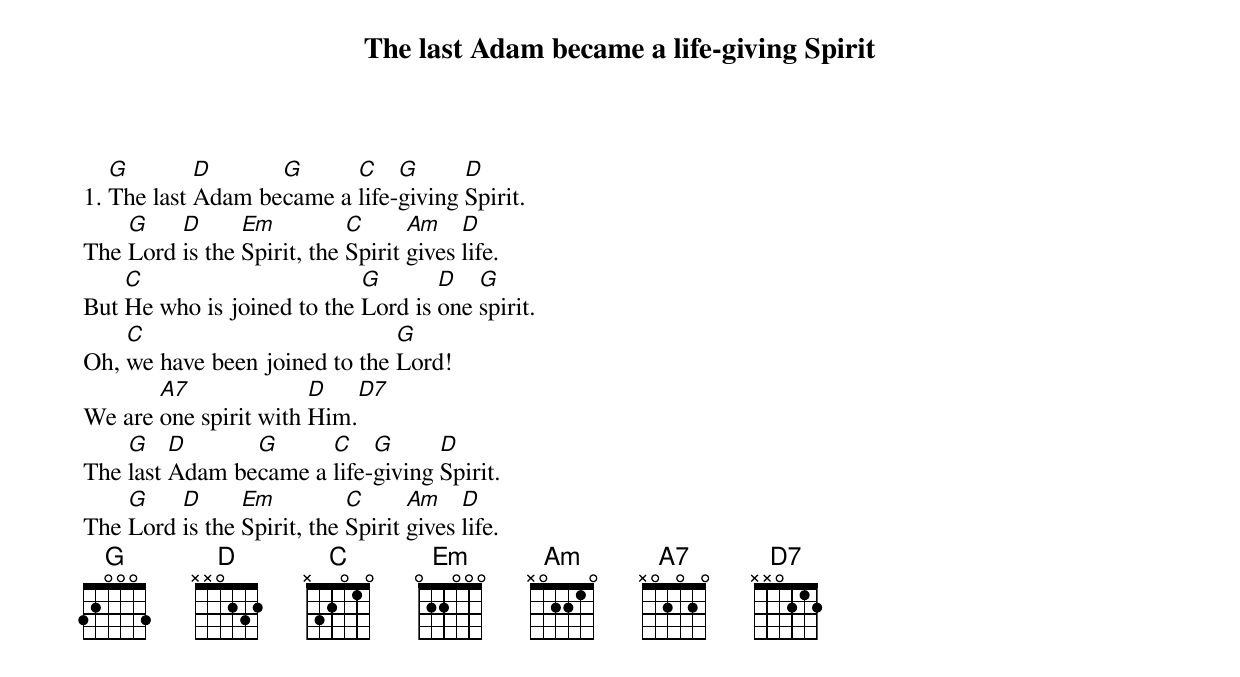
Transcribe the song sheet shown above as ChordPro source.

{t:The last Adam became a life-giving Spirit}

1. [G]The last [D]Adam be[G]came a [C]life-[G]giving [D]Spirit.
The [G]Lord [D]is the [Em]Spirit, the [C]Spirit [Am]gives [D]life.
But [C]He who is joined to the [G]Lord is [D]one [G]spirit.
Oh, [C]we have been joined to the [G]Lord!
We are [A7]one spirit with [D]Him.[D7]
The [G]last [D]Adam be[G]came a [C]life-[G]giving [D]Spirit.
The [G]Lord [D]is the [Em]Spirit, the [C]Spirit [Am]gives [D]life.
